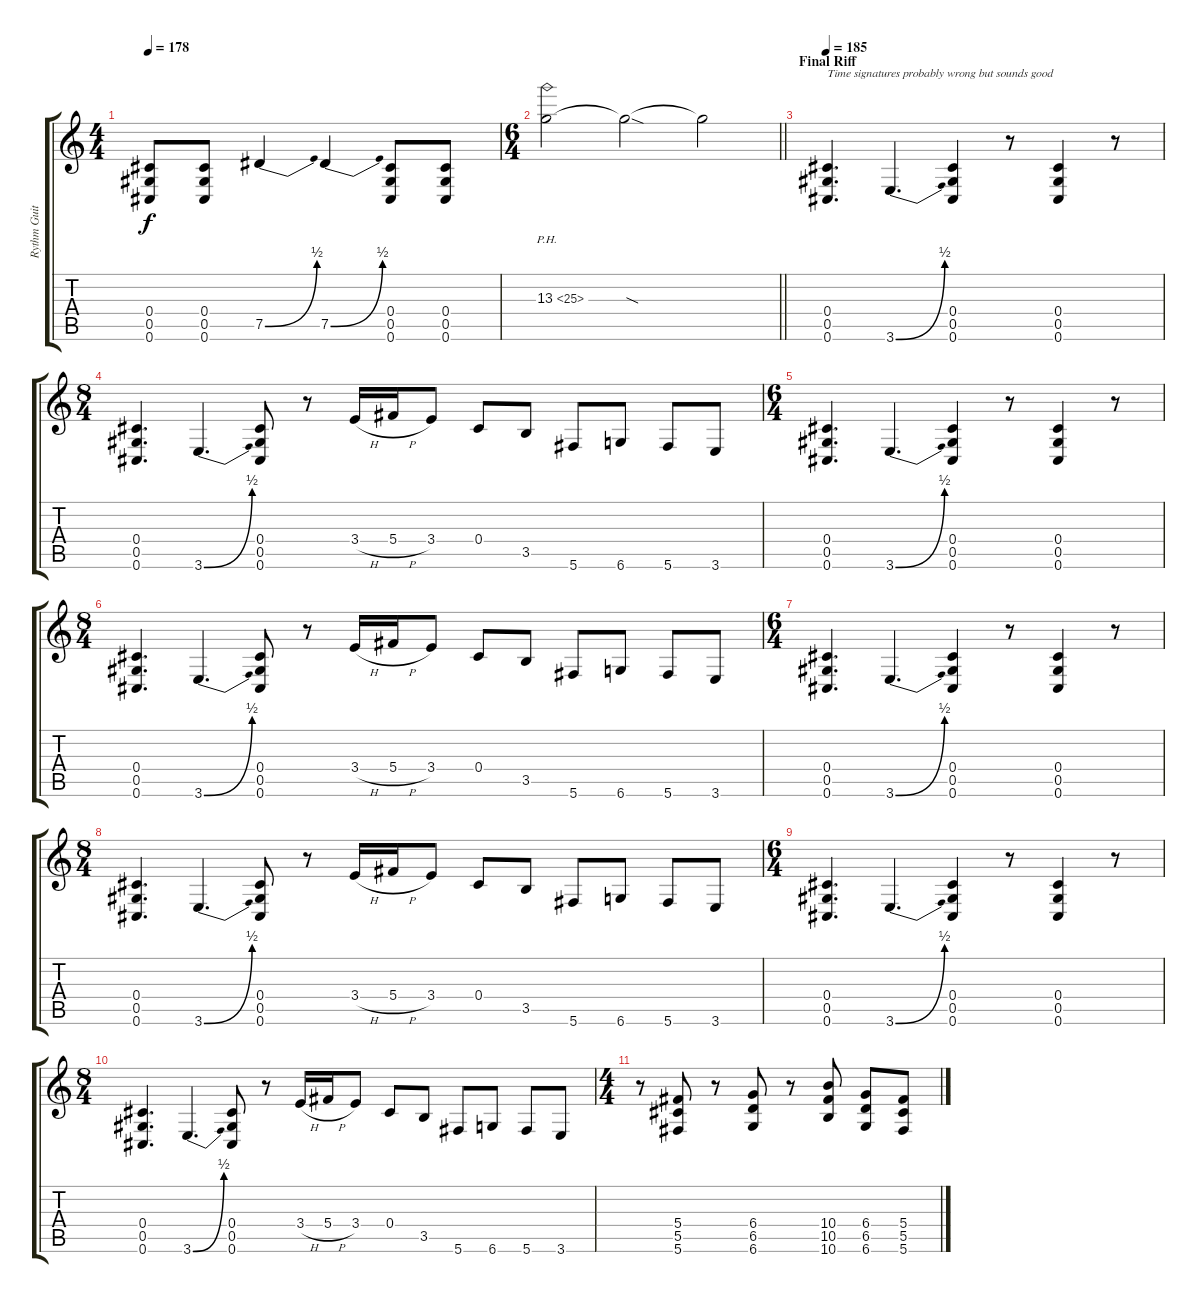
\track ("Rythm Guitar" "Rythm Guit") {instrument overdrivenguitar}
\staff {score tabs}
\tuning (Eb4 Bb3 Gb3 Db3 Ab2 Db2) {hide}
\ts (4 4)
\tempo 178
\clef g2
\ks c
(0.4 0.5 0.6).8{dy f} (0.4 0.5 0.6).8 7.5{be (bend 0 0 60 2)}.4 7.5{be (bend 0 0 60 2)}.4 (0.4 0.5 0.6).8 (0.4 0.5 0.6).8 |
\ts (6 4)
\barLineRight lightlight
13.3{ph 12}.2 13.3{sod t}.2 13.3{t}.2 |
\section ("" "Final Riff")
\tempo 190
\tempo 185
(0.4 0.5 0.6).4{d txt "Time signatures probably wrong but sounds good  "} 3.6{be (bend 0 0 60 2)}.4{d} (0.4 0.5 0.6).4 r.8 (0.4 0.5 0.6).4 r.8 |
\ts (8 4)
(0.4 0.5 0.6).4{d} 3.6{be (bend 0 0 60 2)}.4{d} (0.4 0.5 0.6).8 r.8 3.4{h}.16 5.4{h}.16 3.4.8 0.4.8 3.5.8 5.6.8 6.6.8 5.6.8 3.6.8 |
\ts (6 4)
(0.4 0.5 0.6).4{d} 3.6{be (bend 0 0 60 2)}.4{d} (0.4 0.5 0.6).4 r.8 (0.4 0.5 0.6).4 r.8 |
\ts (8 4)
(0.4 0.5 0.6).4{d} 3.6{be (bend 0 0 60 2)}.4{d} (0.4 0.5 0.6).8 r.8 3.4{h}.16 5.4{h}.16 3.4.8 0.4.8 3.5.8 5.6.8 6.6.8 5.6.8 3.6.8 |
\ts (6 4)
(0.4 0.5 0.6).4{d} 3.6{be (bend 0 0 60 2)}.4{d} (0.4 0.5 0.6).4 r.8 (0.4 0.5 0.6).4 r.8 |
\ts (8 4)
(0.4 0.5 0.6).4{d} 3.6{be (bend 0 0 60 2)}.4{d} (0.4 0.5 0.6).8 r.8 3.4{h}.16 5.4{h}.16 3.4.8 0.4.8 3.5.8 5.6.8 6.6.8 5.6.8 3.6.8 |
\ts (6 4)
(0.4 0.5 0.6).4{d} 3.6{be (bend 0 0 60 2)}.4{d} (0.4 0.5 0.6).4 r.8 (0.4 0.5 0.6).4 r.8 |
\ts (8 4)
(0.4 0.5 0.6).4{d} 3.6{be (bend 0 0 60 2)}.4{d} (0.4 0.5 0.6).8 r.8 3.4{h}.16 5.4{h}.16 3.4.8 0.4.8 3.5.8 5.6.8 6.6.8 5.6.8 3.6.8 |
\ts (4 4)
r.8 (5.4 5.5 5.6).8 r.8 (6.4 6.5 6.6).8 r.8 (10.4 10.5 10.6).8 (6.4 6.5 6.6).8 (5.4 5.5 5.6).8
